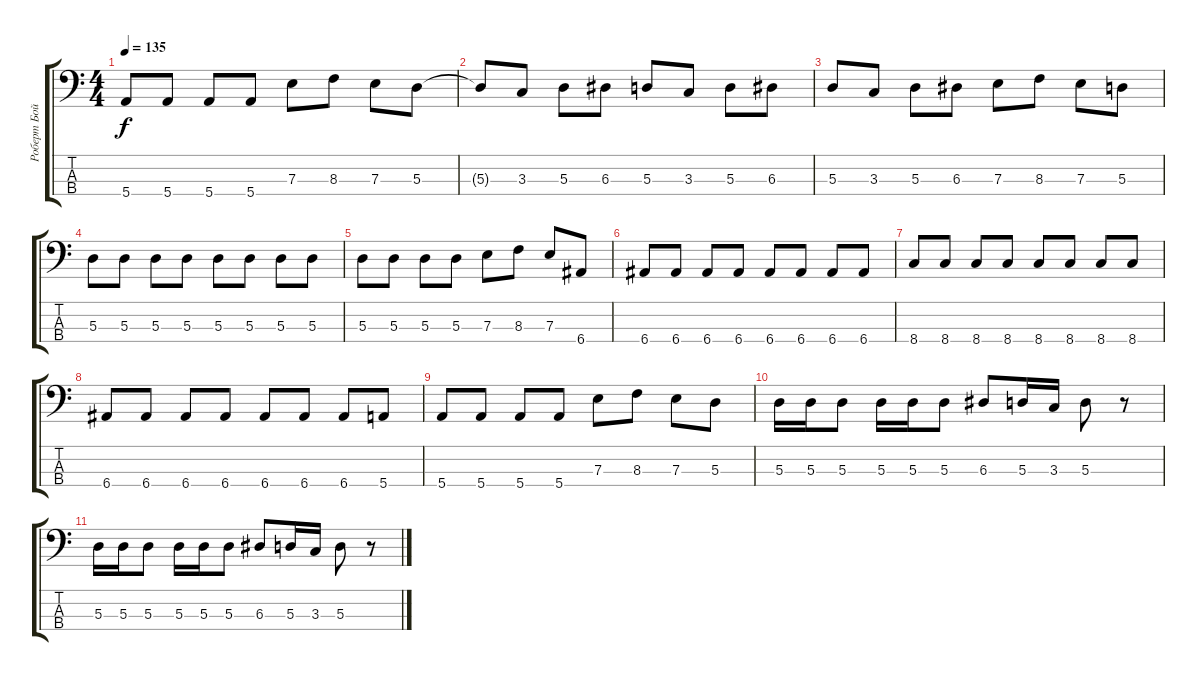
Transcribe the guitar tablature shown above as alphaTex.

\track ("Роберт Бойм" "Роберт Бой") {mute instrument synthbass2}
\staff {score tabs}
\tuning (G2 D2 A1 E1) {hide}
\ts (4 4)
\tempo 135
\clef f4
\ks c
5.4.8{dy f} 5.4.8 5.4.8 5.4.8 7.3.8 8.3.8 7.3.8 5.3.8 |
5.3{t}.8 3.3.8 5.3.8 6.3.8 5.3.8 3.3.8 5.3.8 6.3.8 |
5.3.8 3.3.8 5.3.8 6.3.8 7.3.8 8.3.8 7.3.8 5.3.8 |
5.3.8 5.3.8 5.3.8 5.3.8 5.3.8 5.3.8 5.3.8 5.3.8 |
5.3.8 5.3.8 5.3.8 5.3.8 7.3.8 8.3.8 7.3.8 6.4.8 |
6.4.8 6.4.8 6.4.8 6.4.8 6.4.8 6.4.8 6.4.8 6.4.8 |
8.4.8 8.4.8 8.4.8 8.4.8 8.4.8 8.4.8 8.4.8 8.4.8 |
6.4.8 6.4.8 6.4.8 6.4.8 6.4.8 6.4.8 6.4.8 5.4.8 |
5.4.8 5.4.8 5.4.8 5.4.8 7.3.8 8.3.8 7.3.8 5.3.8 |
5.3.16{instrument synthbass1} 5.3.16 5.3.8 5.3.16 5.3.16 5.3.8 6.3.8 5.3.16 3.3.16 5.3.8 r.8 |
5.3.16{volume 16 instrument slapbass2} 5.3.16 5.3.8 5.3.16 5.3.16 5.3.8 6.3.8 5.3.16 3.3.16 5.3.8 r.8
